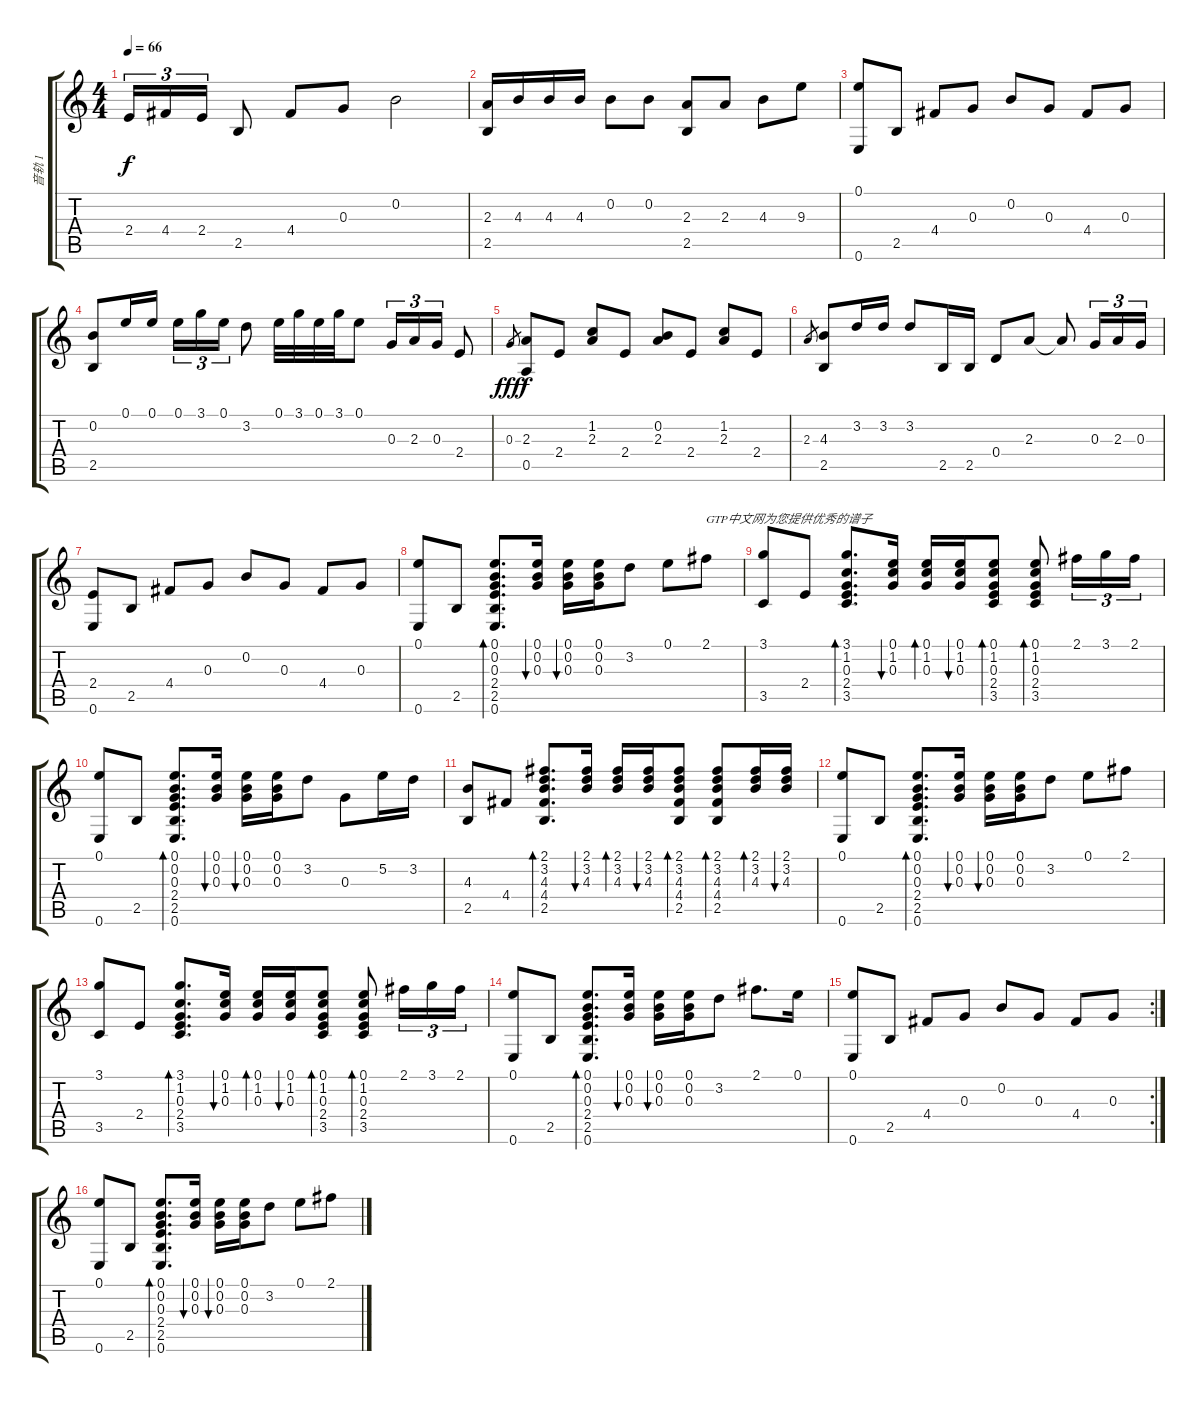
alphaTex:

\track ("音轨 1" "音轨 1") {instrument acousticguitarsteel}
\staff {score tabs}
\tuning (E4 B3 G3 D3 A2 E2) {hide}
\ts (4 4)
\tempo 66
\clef g2
\ks c
2.4.16{tu (3 2) dy f} 4.4.16{tu (3 2)} 2.4.16{tu (3 2)} 2.5.8 4.4.8 0.3.8 0.2.2 |
(2.3 2.5).16 4.3.16 4.3.16 4.3.16 0.2.8 0.2.8 (2.3 2.5).8 2.3.8 4.3.8 9.3.8 |
(0.1 0.6).8 2.5.8 4.4.8 0.3.8 0.2.8 0.3.8 4.4.8 0.3.8 |
(0.2 2.5).8 0.1.16 0.1.16 0.1.16{tu (3 2)} 3.1.16{tu (3 2)} 0.1.16{tu (3 2)} 3.2.8 0.1.32 3.1.32 0.1.32 3.1.32 0.1.8 0.3.16{tu (3 2)} 2.3.16{tu (3 2)} 0.3.16{tu (3 2)} 2.4.8 |
0.3.8{gr dy fff} (2.3 0.5).8{dy f} 2.4.8 (1.2 2.3).8 2.4.8 (0.2 2.3).8 2.4.8 (1.2 2.3).8 2.4.8 |
2.3.8{gr} (4.3 2.5).8 3.2.16 3.2.16 3.2.8 2.5.16 2.5.16 0.4.8 2.3.8 2.3{t}.8 0.3.16{tu (3 2)} 2.3.16{tu (3 2)} 0.3.16{tu (3 2)} |
(2.4 0.6).8 2.5.8 4.4.8 0.3.8 0.2.8 0.3.8 4.4.8 0.3.8 |
(0.1 0.6).8 2.5.8 (0.1 0.2 0.3 2.4 2.5 0.6).8{d bd 30} (0.1 0.2 0.3).16{bu 30} (0.1 0.2 0.3).16{bu 30} (0.1 0.2 0.3).16 3.2.8 0.1.8 2.1.8{txt "GTP中文网为您提供优秀的谱子"} |
(3.1 3.5).8 2.4.8 (3.1 1.2 0.3 2.4 3.5).8{d bd 30} (0.1 1.2 0.3).16{bu 30} (0.1 1.2 0.3).16{bd 30} (0.1 1.2 0.3).16{bu 30} (0.1 1.2 0.3 2.4 3.5).8{bd 30} (0.1 1.2 0.3 2.4 3.5).8{bd 30} 2.1.16{tu (3 2)} 3.1.16{tu (3 2)} 2.1.16{tu (3 2)} |
(0.1 0.6).8 2.5.8 (0.1 0.2 0.3 2.4 2.5 0.6).8{d bd 30} (0.1 0.2 0.3).16{bu 30} (0.1 0.2 0.3).16{bu 30} (0.1 0.2 0.3).16 3.2.8 0.3.8 5.2.16 3.2.16 |
(4.3 2.5).8 4.4.8 (2.1 3.2 4.3 4.4 2.5).8{d bd 30} (2.1 3.2 4.3).16{bu 30} (2.1 3.2 4.3).16{bd 30} (2.1 3.2 4.3).16{bu 30} (2.1 3.2 4.3 4.4 2.5).8{bd 30} (2.1 3.2 4.3 4.4 2.5).8{bd 30} (2.1 3.2 4.3).16{bd 30} (2.1 3.2 4.3).16{bu 30} |
(0.1 0.6).8 2.5.8 (0.1 0.2 0.3 2.4 2.5 0.6).8{d bd 30} (0.1 0.2 0.3).16{bu 30} (0.1 0.2 0.3).16{bu 30} (0.1 0.2 0.3).16 3.2.8 0.1.8 2.1.8 |
(3.1 3.5).8{txt " "} 2.4.8 (3.1 1.2 0.3 2.4 3.5).8{d bd 30} (0.1 1.2 0.3).16{bu 30} (0.1 1.2 0.3).16{bd 30} (0.1 1.2 0.3).16{bu 30} (0.1 1.2 0.3 2.4 3.5).8{bd 30} (0.1 1.2 0.3 2.4 3.5).8{bd 30} 2.1.16{tu (3 2)} 3.1.16{tu (3 2)} 2.1.16{tu (3 2)} |
(0.1 0.6).8 2.5.8 (0.1 0.2 0.3 2.4 2.5 0.6).8{d bd 30} (0.1 0.2 0.3).16{bu 30} (0.1 0.2 0.3).16{bu 30} (0.1 0.2 0.3).16 3.2.8 2.1.8{d} 0.1.16 |
\rc 2
(0.1 0.6).8 2.5.8 4.4.8 0.3.8 0.2.8 0.3.8 4.4.8 0.3.8 |
(0.1 0.6).8 2.5.8 (0.1 0.2 0.3 2.4 2.5 0.6).8{d bd 30} (0.1 0.2 0.3).16{bu 30} (0.1 0.2 0.3).16{bu 30} (0.1 0.2 0.3).16 3.2.8 0.1.8 2.1.8
